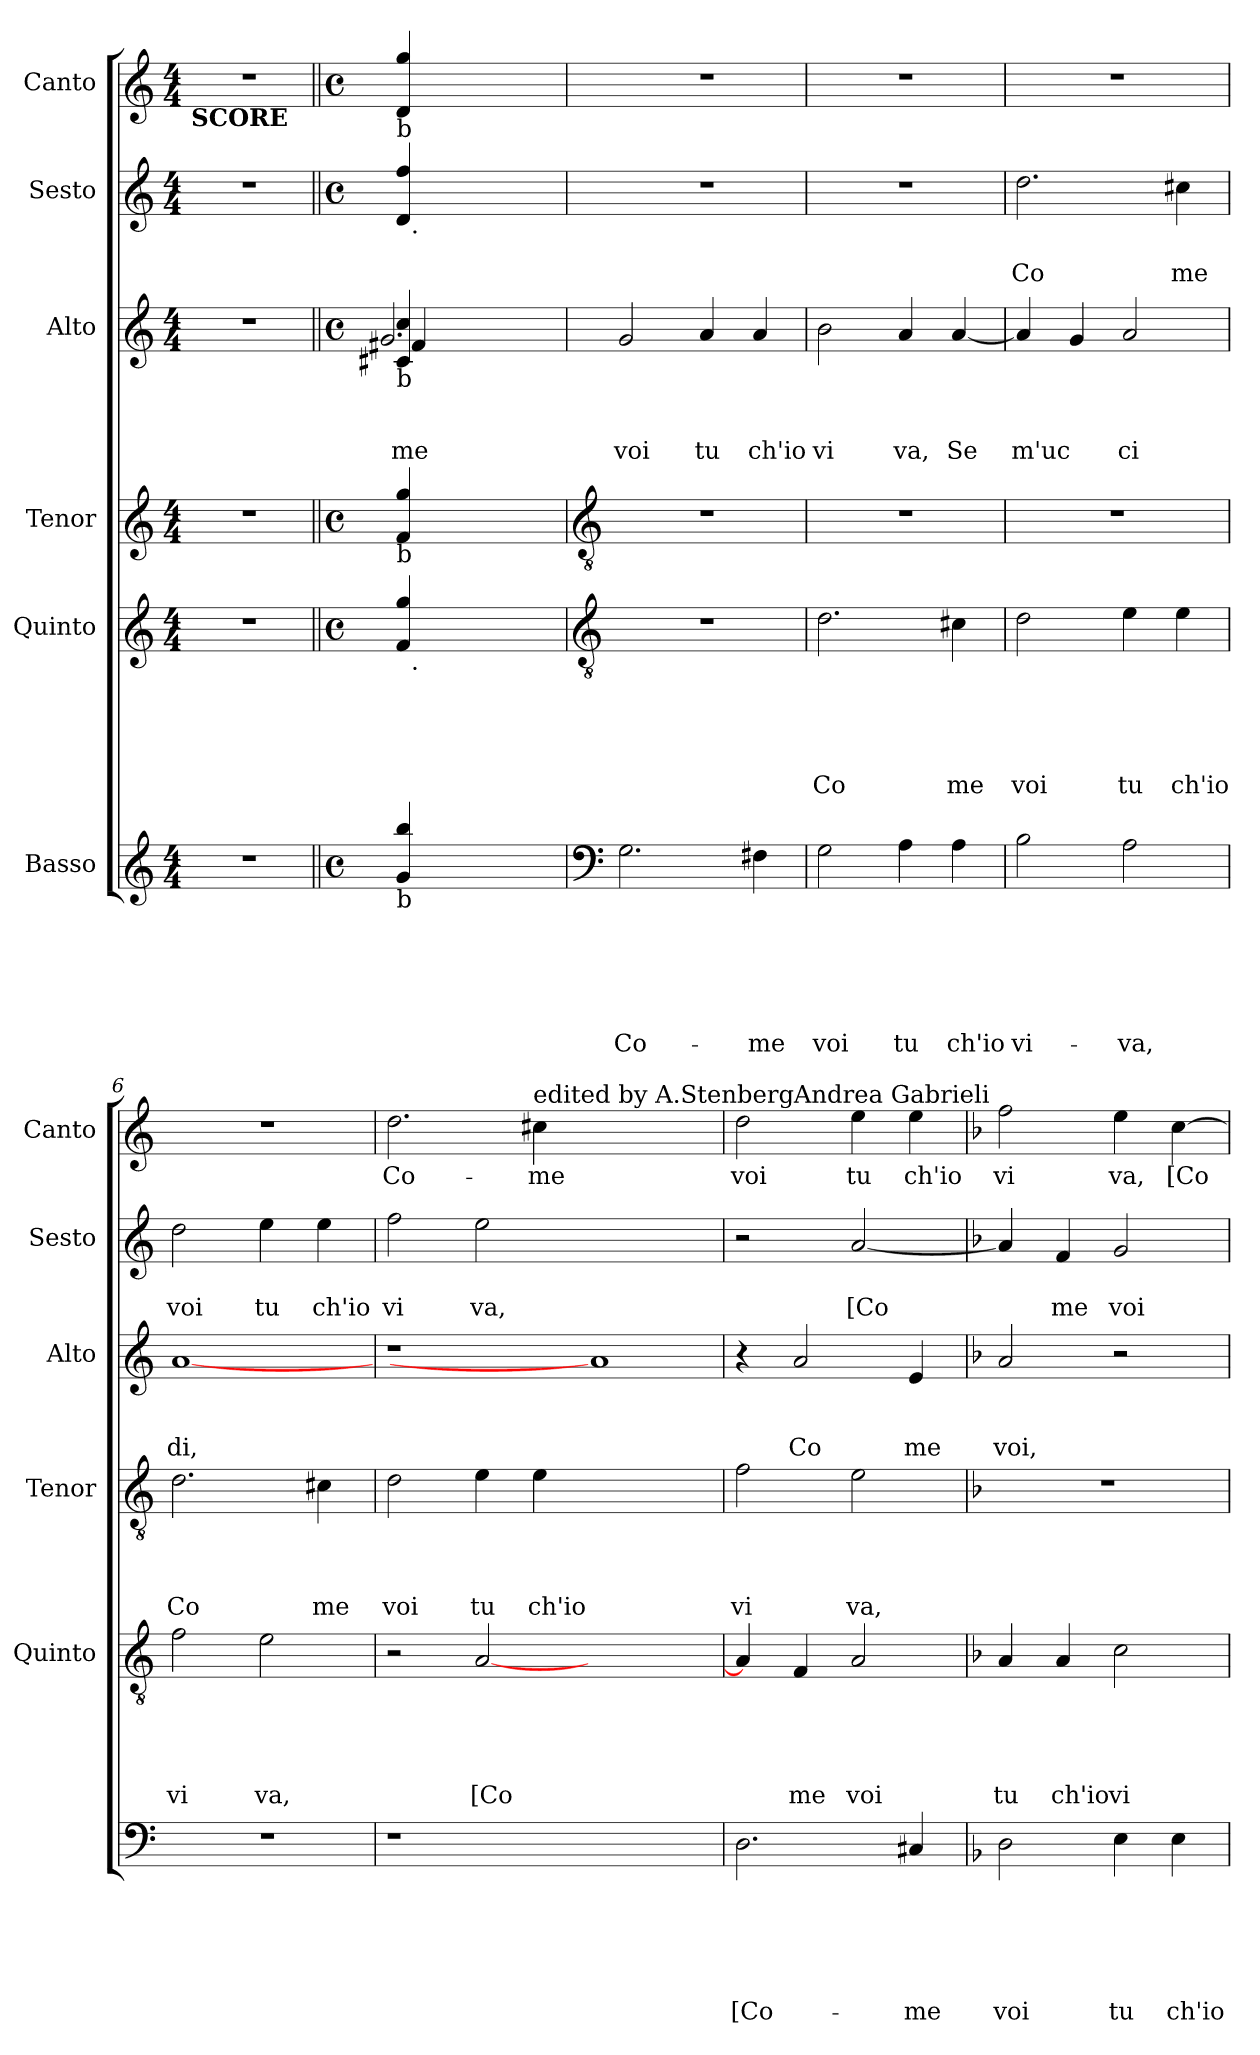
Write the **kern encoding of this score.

**kern	**text	**text	**text	**text	**text	**text	**kern	**text	**text	**text	**text	**text	**kern	**text	**text	**text	**text	**kern	**text	**text	**text	**kern	**text	**text	**kern	**text
*part6	*part6	*part6	*part6	*part6	*part6	*part6	*part5	*part5	*part5	*part5	*part5	*part5	*part4	*part4	*part4	*part4	*part4	*part3	*part3	*part3	*part3	*part2	*part2	*part2	*part1	*part1
*staff6	*staff6	*staff6	*staff6	*staff6	*staff6	*staff6	*staff5	*staff5	*staff5	*staff5	*staff5	*staff5	*staff4	*staff4	*staff4	*staff4	*staff4	*staff3	*staff3	*staff3	*staff3	*staff2	*staff2	*staff2	*staff1	*staff1
*I"Basso	*	*	*	*	*	*	*I"Quinto	*	*	*	*	*	*I"Tenor	*	*	*	*	*I"Alto	*	*	*	*I"Sesto	*	*	*I"Canto	*
*	*	*	*	*	*	*	*I'Quinto	*	*	*	*	*	*I'Tenor	*	*	*	*	*I'Alto	*	*	*	*I'Sesto	*	*	*I'Canto	*
!!LO:PB:g=z
*clefG2	*	*	*	*	*	*	*clefG2	*	*	*	*	*	*clefG2	*	*	*	*	*clefG2	*	*	*	*clefG2	*	*	*clefG2	*
*k[]	*	*	*	*	*	*	*k[]	*	*	*	*	*	*k[]	*	*	*	*	*k[]	*	*	*	*k[]	*	*	*k[]	*
*C:	*	*	*	*	*	*	*C:	*	*	*	*	*	*C:	*	*	*	*	*C:	*	*	*	*C:	*	*	*C:	*
*M4/4	*	*	*	*	*	*	*M4/4	*	*	*	*	*	*M4/4	*	*	*	*	*M4/4	*	*	*	*M4/4	*	*	*M4/4	*
=1	=1	=1	=1	=1	=1	=1	=1	=1	=1	=1	=1	=1	=1	=1	=1	=1	=1	=1	=1	=1	=1	=1	=1	=1	=1	=1
!	!	!	!	!	!	!	!	!	!	!	!	!	!	!	!	!	!	!	!	!	!	!	!	!	!LO:TX:b:B:t=SCORE	!
1r	.	.	.	.	.	.	1r	.	.	.	.	.	1r	.	.	.	.	1r	.	.	.	1r	.	.	1r	.
!!LO:LB:g=z
=2||	=2||	=2||	=2||	=2||	=2||	=2||	=2||	=2||	=2||	=2||	=2||	=2||	=2||	=2||	=2||	=2||	=2||	=2||	=2||	=2||	=2||	=2||	=2||	=2||	=2||	=2||
*M4/4	*	*	*	*	*	*	*M4/4	*	*	*	*	*	*M4/4	*	*	*	*	*M4/4	*	*	*	*M4/4	*	*	*M4/4	*
*met(c)	*	*	*	*	*	*	*met(c)	*	*	*	*	*	*met(c)	*	*	*	*	*met(c)	*	*	*	*met(c)	*	*	*met(c)	*
*	*	*	*	*	*	*	*	*	*	*	*	*	*	*	*	*	*	*^	*	*	*	*	*	*	*	*
!	!	!	!	!	!	!	!	!	!	!	!	!	!	!	!	!	!	!	!	!	!	!	!	!	!	!LO:TX:b:t=b	!
!	!	!	!	!	!	!	!	!	!	!	!	!	!	!	!	!	!	!	!	!	!	!	!LO:TX:b:t=b	!	!	!	!
!	!	!	!	!	!	!	!	!	!	!	!	!	!	!	!	!	!	!LO:TX:b:t=b	!	!	!	!	!	!	!	!	!
!	!	!	!	!	!	!	!	!	!	!	!	!	!LO:TX:b:t=b	!	!	!	!	!	!	!	!	!	!	!	!	!	!
!	!	!	!	!	!	!	!LO:TX:b:t=b	!	!	!	!	!	!	!	!	!	!	!	!	!	!	!	!	!	!	!	!
!LO:TX:b:t=b	!	!	!	!	!	!	!	!	!	!	!	!	!	!	!	!	!	!	!	!	!	!	!	!	!	!	!
!	!	!	!	!	!	!	!	!	!	!	!	!	!	!	!	!	!	!	!	!	!	!LO:LY:b	!	!	!	!	!
*	*	*	*	*	*	*	*	*	*	*	*	*	*	*	*	*	*	*	*^	*	*	*	*	*	*	*	*
!	!	!	!	!	!	!	!	!	!	!	!	!	!	!	!	!	!	!	!	!	!	!	!LO:LY:b	!	!	!	!	!
*	*	*	*	*	*	*	*^	*	*	*	*	*	*	*	*	*	*	*	*	*	*	*	*	*^	*	*	*	*
4g/ 4bb/	.	.	.	.	.	.	4f/ 4gg/	32ryy	.	.	.	.	.	4f/ 4gg/	.	.	.	.	4c#X/ 4cc/	2.g/	4f#X/	.	.	me	4d/ 4ff/	32ryy	.	.	4d/ 4gg/	.
!	!	!	!	!	!	!	!	!	!	!	!	!	!	!	!	!	!	!	!	!	!	!	!	!	!	!LO:TX:b:t=.	!	!	!	!
!	!	!	!	!	!	!	!	!LO:TX:b:t=.	!	!	!	!	!	!	!	!	!	!	!	!	!	!	!	!	!	!	!	!	!	!
.	.	.	.	.	.	.	.	2ryy	.	.	.	.	.	.	.	.	.	.	.	.	.	.	.	.	.	2ryy	.	.	.	.
2ryy	.	.	.	.	.	.	2ryy	.	.	.	.	.	.	2ryy	.	.	.	.	2ryy	.	2ryy	.	.	.	2ryy	.	.	.	2ryy	.
.	.	.	.	.	.	.	.	8..ryy	.	.	.	.	.	.	.	.	.	.	.	.	.	.	.	.	.	8..ryy	.	.	.	.
*	*	*	*	*	*	*	*	*	*	*	*	*	*	*	*	*	*	*	*v	*v	*v	*	*	*	*	*	*	*	*	*
*	*	*	*	*	*	*	*v	*v	*	*	*	*	*	*	*	*	*	*	*	*	*	*	*v	*v	*	*	*	*
=3	=3	=3	=3	=3	=3	=3	=3	=3	=3	=3	=3	=3	=3	=3	=3	=3	=3	=3	=3	=3	=3	=3	=3	=3	=3	=3
*clefF4	*	*	*	*	*	*	*clefGv2	*	*	*	*	*	*clefGv2	*	*	*	*	*	*	*	*	*	*	*	*	*
*	*	*	*	*	*	*	*^	*	*	*	*	*	*	*	*	*	*	*^	*	*	*	*^	*	*	*	*
*	*	*	*	*	*	*	*	*	*	*	*	*	*	*	*	*	*	*	*	*^	*	*	*	*	*	*	*	*	*
!	!	!	!	!	!	!LO:LY:b	!	!	!	!	!	!	!	!	!	!	!	!	!	!	!	!	!	!LO:LY:b	!	!	!	!	!	!
*	*	*	*	*	*	*	*	*	*	*	*	*	*	*	*	*	*	*	*v	*v	*v	*	*	*	*	*	*	*	*	*
*	*	*	*	*	*	*	*v	*v	*	*	*	*	*	*	*	*	*	*	*	*	*	*	*v	*v	*	*	*	*
2.G\	.	.	.	.	.	Co-	1r	.	.	.	.	.	1r	.	.	.	.	2g/	.	.	voi	1r	.	.	1r	.
!	!	!	!	!	!	!	!	!	!	!	!	!	!	!	!	!	!	!	!	!	!LO:LY:b	!	!	!	!	!
.	.	.	.	.	.	.	.	.	.	.	.	.	.	.	.	.	.	4a/	.	.	tu	.	.	.	.	.
!	!	!	!	!	!	!LO:LY:b	!	!	!	!	!	!	!	!	!	!	!	!	!	!	!LO:LY:b	!	!	!	!	!
4F#X\	.	.	.	.	.	-me	.	.	.	.	.	.	.	.	.	.	.	4a/	.	.	ch'io	.	.	.	.	.
=4	=4	=4	=4	=4	=4	=4	=4	=4	=4	=4	=4	=4	=4	=4	=4	=4	=4	=4	=4	=4	=4	=4	=4	=4	=4	=4
!	!	!	!	!	!	!LO:LY:b	!	!	!	!	!	!LO:LY:b	!	!	!	!	!	!	!	!	!LO:LY:b	!	!	!	!	!
2G\	.	.	.	.	.	voi	2.d\	.	.	.	.	Co	1r	.	.	.	.	2b\	.	.	vi	1r	.	.	1r	.
!	!	!	!	!	!	!LO:LY:b	!	!	!	!	!	!	!	!	!	!	!	!	!	!	!LO:LY:b	!	!	!	!	!
4A\	.	.	.	.	.	tu	.	.	.	.	.	.	.	.	.	.	.	4a/	.	.	va,	.	.	.	.	.
!	!	!	!	!	!	!LO:LY:b	!	!	!	!	!	!LO:LY:b	!	!	!	!	!	!	!	!	!LO:LY:b	!	!	!	!	!
4A\	.	.	.	.	.	ch'io	4c#X\	.	.	.	.	me	.	.	.	.	.	[<4a/	.	.	Se	.	.	.	.	.
=5	=5	=5	=5	=5	=5	=5	=5	=5	=5	=5	=5	=5	=5	=5	=5	=5	=5	=5	=5	=5	=5	=5	=5	=5	=5	=5
!	!	!	!	!	!	!LO:LY:b	!	!	!	!	!	!LO:LY:b	!	!	!	!	!	!	!	!	!LO:LY:b	!	!	!LO:LY:b	!	!
2B\	.	.	.	.	.	vi-	2d\	.	.	.	.	voi	1r	.	.	.	.	4a/]	.	.	m'uc	2.dd\	.	Co	1r	.
.	.	.	.	.	.	.	.	.	.	.	.	.	.	.	.	.	.	4g/	.	.	.	.	.	.	.	.
!	!	!	!	!	!	!LO:LY:b	!	!	!	!	!	!LO:LY:b	!	!	!	!	!	!	!	!	!LO:LY:b	!	!	!	!	!
2A\	.	.	.	.	.	-va,	4e\	.	.	.	.	tu	.	.	.	.	.	2a/	.	.	ci	.	.	.	.	.
!	!	!	!	!	!	!	!	!	!	!	!	!LO:LY:b	!	!	!	!	!	!	!	!	!	!	!	!LO:LY:b	!	!
.	.	.	.	.	.	.	4e\	.	.	.	.	ch'io	.	.	.	.	.	.	.	.	.	4cc#X\	.	me	.	.
=6	=6	=6	=6	=6	=6	=6	=6	=6	=6	=6	=6	=6	=6	=6	=6	=6	=6	=6	=6	=6	=6	=6	=6	=6	=6	=6
!	!	!	!	!	!	!	!	!	!	!	!	!LO:LY:b	!	!	!	!	!LO:LY:b	!	!	!	!LO:LY:b	!	!	!LO:LY:b	!	!
1r	.	.	.	.	.	.	2f\	.	.	.	.	vi	2.d\	.	.	.	Co	[1a	.	.	di,	2dd\	.	voi	1r	.
!	!	!	!	!	!	!	!	!	!	!	!	!LO:LY:b	!	!	!	!	!	!	!	!	!	!	!	!LO:LY:b	!	!
.	.	.	.	.	.	.	2e\	.	.	.	.	va,	.	.	.	.	.	.	.	.	.	4ee\	.	tu	.	.
!	!	!	!	!	!	!	!	!	!	!	!	!	!	!	!	!	!LO:LY:b	!	!	!	!	!	!	!LO:LY:b	!	!
.	.	.	.	.	.	.	.	.	.	.	.	.	4c#X\	.	.	.	me	.	.	.	.	4ee\	.	ch'io	.	.
=7	=7	=7	=7	=7	=7	=7	=7	=7	=7	=7	=7	=7	=7	=7	=7	=7	=7	=7	=7	=7	=7	=7	=7	=7	=7	=7
!	!	!	!	!	!	!	!	!	!	!	!	!	!	!	!	!	!LO:LY:b	!	!	!	!	!	!	!LO:LY:b	!	!LO:LY:b
1r	.	.	.	.	.	.	2r	.	.	.	.	.	2d\	.	.	.	voi	1r	.	.	.	2ff\	.	vi	2.dd\	Co-
!	!	!	!	!	!	!	!	!	!	!	!	!LO:LY:b	!	!	!	!	!LO:LY:b	!	!	!	!	!	!	!LO:LY:b	!	!
.	.	.	.	.	.	.	[<2A/	.	.	.	.	[Co	4e\	.	.	.	tu	.	.	.	.	2ee\	.	va,	.	.
!	!	!	!	!	!	!	!	!	!	!	!	!	!	!	!	!	!	!	!	!	!	!	!	!	!LO:TX:a:t=edited by A.Stenberg	!
!	!	!	!	!	!	!	!	!	!	!	!	!	!	!	!	!	!LO:LY:b	!	!	!	!	!	!	!	!	!LO:LY:b
.	.	.	.	.	.	.	.	.	.	.	.	.	4e\	.	.	.	ch'io	.	.	.	.	.	.	.	4cc#X\	-me
1ryy	.	.	.	.	.	.	1ryy	.	.	.	.	.	1ryy	.	.	.	.	1a]	.	.	.	1ryy	.	.	1ryy	.
=8	=8	=8	=8	=8	=8	=8	=8	=8	=8	=8	=8	=8	=8	=8	=8	=8	=8	=8	=8	=8	=8	=8	=8	=8	=8	=8
!	!	!	!	!	!	!LO:LY:b	!	!	!	!	!	!	!	!	!	!	!LO:LY:b	!	!	!	!	!	!	!	!	!LO:LY:b
*	*	*	*	*	*	*	*	*	*	*	*	*	*	*	*	*	*	*	*	*	*	*	*	*	*^	*
2.D\	.	.	.	.	.	[Co-	4A/]	.	.	.	.	.	2f\	.	.	.	vi	4r	.	.	.	2r	.	.	2dd\	4ryy	voi
!	!	!	!	!	!	!	!	!	!	!	!	!	!	!	!	!	!	!	!	!	!	!	!	!	!	!LO:TX:a:t=Andrea Gabrieli	!
!	!	!	!	!	!	!	!	!	!	!	!	!LO:LY:b	!	!	!	!	!	!	!	!	!LO:LY:b	!	!	!	!	!	!
.	.	.	.	.	.	.	4F/	.	.	.	.	me	.	.	.	.	.	2a/	.	.	Co	.	.	.	.	2.ryy	.
!	!	!	!	!	!	!	!	!	!	!	!	!LO:LY:b	!	!	!	!	!LO:LY:b	!	!	!	!	!	!	!LO:LY:b	!	!	!LO:LY:b
.	.	.	.	.	.	.	2A/	.	.	.	.	voi	2e\	.	.	.	va,	.	.	.	.	[<2a/	.	[Co	4ee\	.	tu
!	!	!	!	!	!	!LO:LY:b	!	!	!	!	!	!	!	!	!	!	!	!	!	!	!LO:LY:b	!	!	!	!	!	!LO:LY:b
4C#X/	.	.	.	.	.	-me	.	.	.	.	.	.	.	.	.	.	.	4e/	.	.	me	.	.	.	4ee\	.	ch'io
*	*	*	*	*	*	*	*	*	*	*	*	*	*	*	*	*	*	*	*	*	*	*	*	*	*v	*v	*
!!LO:LB:g=z
=9	=9	=9	=9	=9	=9	=9	=9	=9	=9	=9	=9	=9	=9	=9	=9	=9	=9	=9	=9	=9	=9	=9	=9	=9	=9	=9
*k[b-]	*	*	*	*	*	*	*k[b-]	*	*	*	*	*	*k[b-]	*	*	*	*	*k[b-]	*	*	*	*k[b-]	*	*	*k[b-]	*
*F:	*	*	*	*	*	*	*F:	*	*	*	*	*	*F:	*	*	*	*	*F:	*	*	*	*F:	*	*	*F:	*
*	*	*	*	*	*	*	*	*	*	*	*	*	*	*	*	*	*	*	*	*	*	*	*	*	*^	*
!	!	!	!	!	!	!LO:LY:b	!	!	!	!	!	!LO:LY:b	!	!	!	!	!	!	!	!	!LO:LY:b	!	!	!	!	!	!LO:LY:b
*	*	*	*	*	*	*	*	*	*	*	*	*	*	*	*	*	*	*	*	*	*	*	*	*	*v	*v	*
2D\	.	.	.	.	.	voi	4A/	.	.	.	.	tu	1r	.	.	.	.	2a/	.	.	voi,	4a/]	.	.	2ff\	vi
!	!	!	!	!	!	!	!	!	!	!	!	!LO:LY:b	!	!	!	!	!	!	!	!	!	!	!	!LO:LY:b	!	!
.	.	.	.	.	.	.	4A/	.	.	.	.	ch'io	.	.	.	.	.	.	.	.	.	4f/	.	me	.	.
!	!	!	!	!	!	!LO:LY:b	!	!	!	!	!	!LO:LY:b	!	!	!	!	!	!	!	!	!	!	!	!LO:LY:b	!	!LO:LY:b
4E\	.	.	.	.	.	tu	2c\	.	.	.	.	vi-	.	.	.	.	.	2r	.	.	.	2g/	.	voi	4ee\	va,
!	!	!	!	!	!	!LO:LY:b	!	!	!	!	!	!	!	!	!	!	!	!	!	!	!	!	!	!	!	!LO:LY:b
4E\	.	.	.	.	.	ch'io	.	.	.	.	.	.	.	.	.	.	.	.	.	.	.	.	.	.	[>4cc\	[Co
=	=	=	=	=	=	=	=	=	=	=	=	=	=	=	=	=	=	=	=	=	=	=	=	=	=	=
*-	*-	*-	*-	*-	*-	*-	*-	*-	*-	*-	*-	*-	*-	*-	*-	*-	*-	*-	*-	*-	*-	*-	*-	*-	*-	*-
